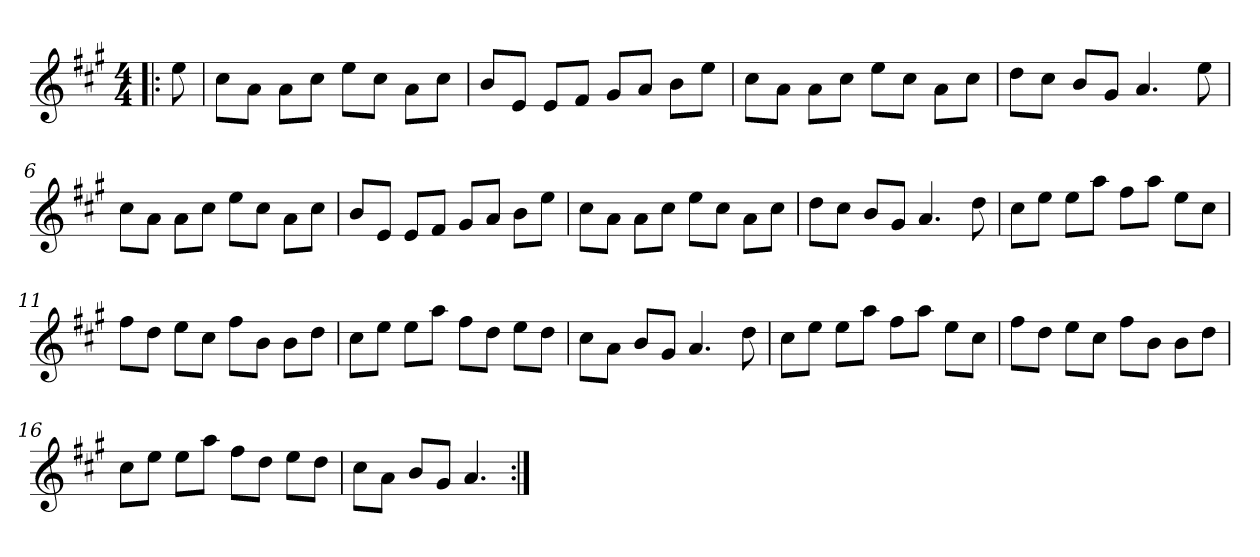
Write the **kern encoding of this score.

**kern
*part1
*staff1
*clefG2
*k[f#c#g#]
*A:
*M4/4
*MM116
=1!|:
8ee\
=2
8cc#\L
8a\J
8a\L
8cc#\J
8ee\L
8cc#\J
8a\L
8cc#\J
=3
8b/L
8e/J
8e/L
8f#/J
8g#/L
8a/J
8b\L
8ee\J
=4
8cc#\L
8a\J
8a\L
8cc#\J
8ee\L
8cc#\J
8a\L
8cc#\J
=5
8dd\L
8cc#\J
8b/L
8g#/J
4.a/
8ee\
=6
8cc#\L
8a\J
8a\L
8cc#\J
8ee\L
8cc#\J
8a\L
8cc#\J
!!LO:LB:g=z
=7
8b/L
8e/J
8e/L
8f#/J
8g#/L
8a/J
8b\L
8ee\J
=8
8cc#\L
8a\J
8a\L
8cc#\J
8ee\L
8cc#\J
8a\L
8cc#\J
=9
8dd\L
8cc#\J
8b/L
8g#/J
4.a/
8dd\
=10
8cc#\L
8ee\J
8ee\L
8aa\J
8ff#\L
8aa\J
8ee\L
8cc#\J
=11
8ff#\L
8dd\J
8ee\L
8cc#\J
8ff#\L
8b\J
8b\L
8dd\J
!!LO:LB:g=z
=12
8cc#\L
8ee\J
8ee\L
8aa\J
8ff#\L
8dd\J
8ee\L
8dd\J
=13
8cc#\L
8a\J
8b/L
8g#/J
4.a/
8dd\
=14
8cc#\L
8ee\J
8ee\L
8aa\J
8ff#\L
8aa\J
8ee\L
8cc#\J
=15
8ff#\L
8dd\J
8ee\L
8cc#\J
8ff#\L
8b\J
8b\L
8dd\J
=16
8cc#\L
8ee\J
8ee\L
8aa\J
8ff#\L
8dd\J
8ee\L
8dd\J
=17
8cc#\L
8a\J
8b/L
8g#/J
4.a/
=:|!
*-
